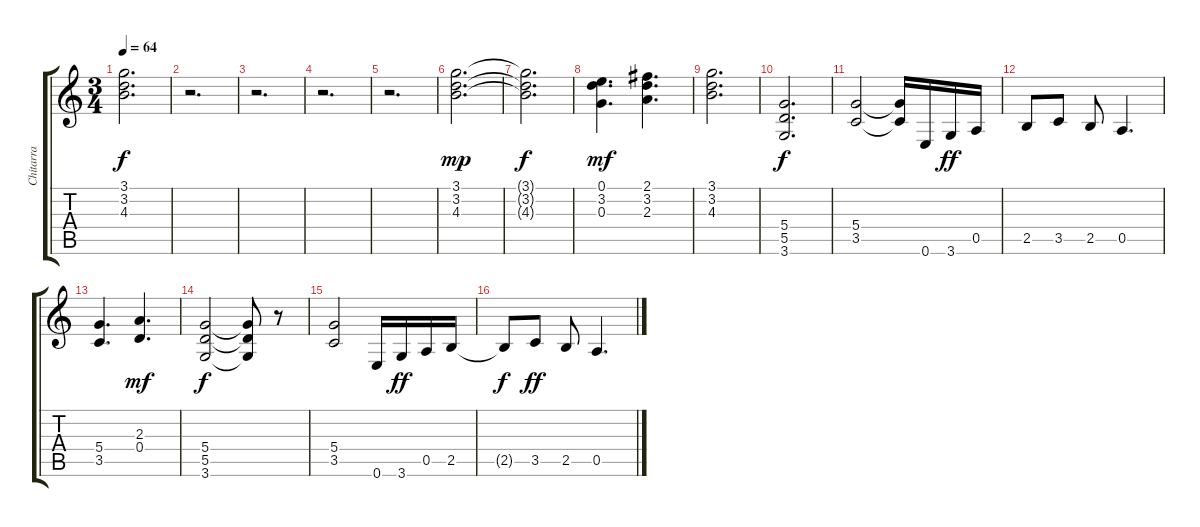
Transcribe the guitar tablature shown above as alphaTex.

\track ("Chitarra" "Chitarra") {instrument distortionguitar}
\staff {score tabs}
\tuning (E4 B3 G3 D3 A2 E2) {hide}
\ts (3 4)
\tempo 64
\clef g2
\ks c
(3.1{t} 3.2{t} 4.3{t}).2{d dy f} |
r.2{d} |
r.2{d} |
r.2{d} |
r.2{d volume 13} |
(3.1 3.2 4.3).2{d dy mp volume 5} |
(3.1{t} 3.2{t} 4.3{t}).2{d dy f} |
(0.1 3.2 0.3).4{d dy mf volume 13} (2.1 3.2 2.3).4{d} |
(3.1 3.2 4.3).2{d} |
(5.4 5.5 3.6).2{d dy f} |
(5.4 3.5).2 (5.4{t} 3.5{t}).16 0.6.16 3.6.16{dy ff} 0.5.16 |
2.5.8 3.5.8 2.5.8 0.5.4{d} |
(5.4 3.5).4{d} (2.3 0.4).4{d dy mf} |
(5.4 5.5 3.6).2{dy f} (5.4{t} 5.5{t} 3.6{t}).8 r.8 |
(5.4 3.5).2 0.6.16 3.6.16{dy ff} 0.5.16 2.5.16 |
2.5{t}.8{dy f} 3.5.8{dy ff} 2.5.8 0.5.4{d}
